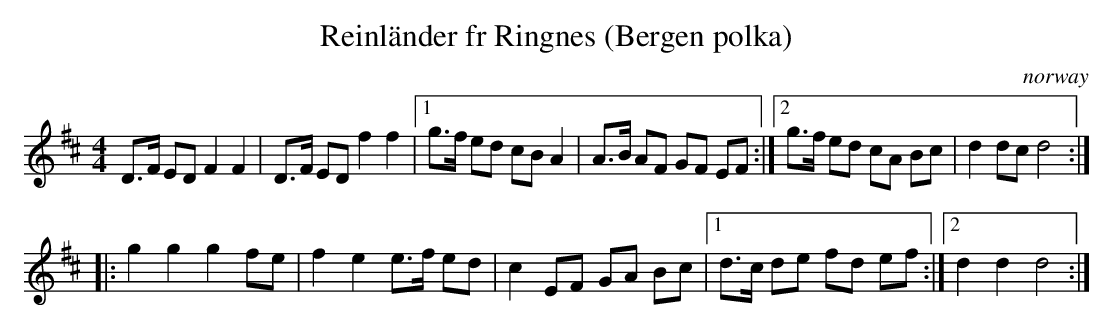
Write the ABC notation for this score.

X:1
T:Reinl\"ander fr Ringnes (Bergen polka)
O:norway
M:4/4
K:D
D>F ED F2F2|D>F ED f2f2|1\
g>f ed cBA2|A>B AF GF EF :|2\
g>f ed cA Bc|d2dc d4::
g2g2 g2fe|f2e2 e>f ed|c2EF GA Bc|1\
d>c de fd ef:|2 d2d2 d4:|
